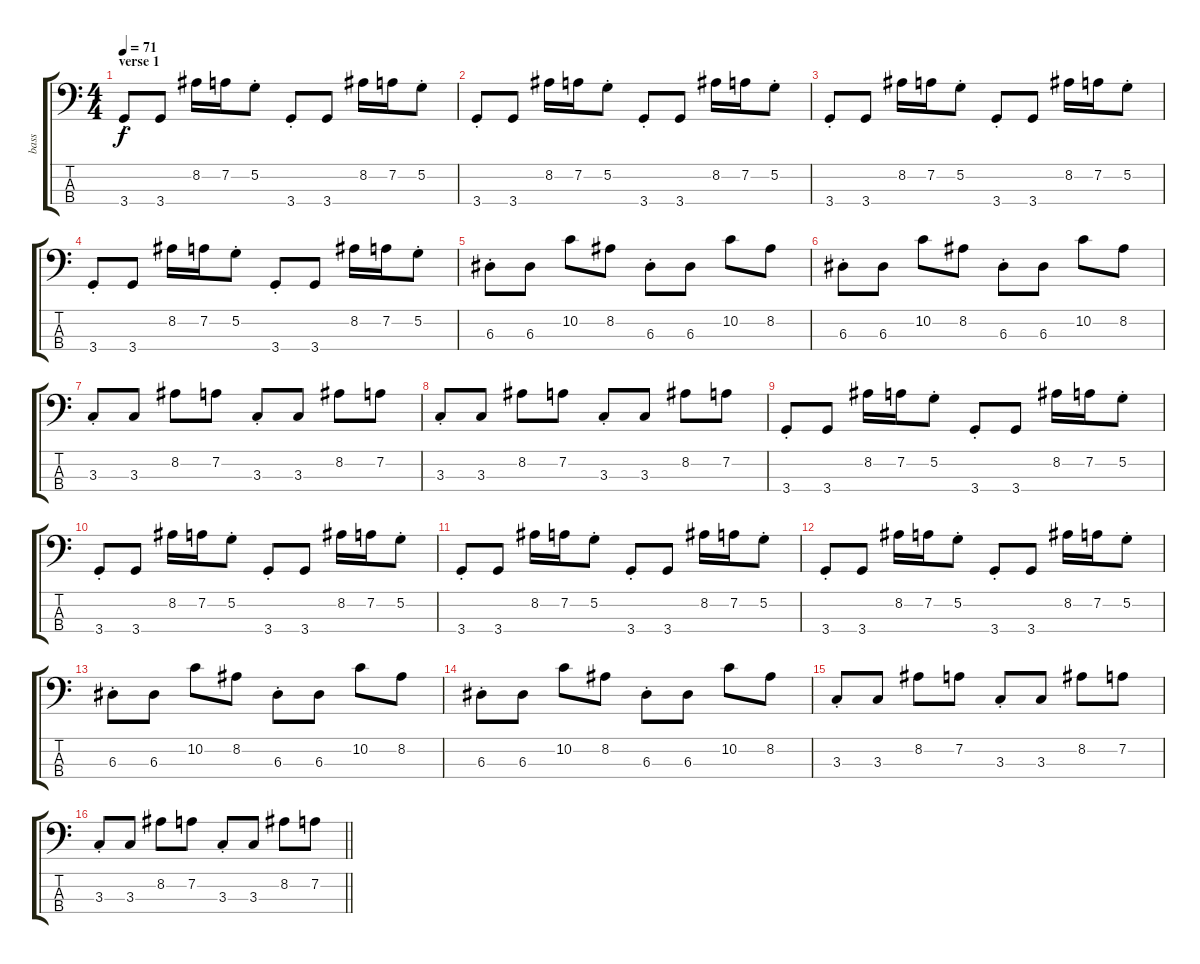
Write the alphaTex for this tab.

\track ("bass " "bass ") {instrument electricguitarjazz}
\staff {score tabs}
\tuning (G2 D2 A1 E1) {hide}
\ts (4 4)
\section ("" "verse 1")
\tempo 71
\clef f4
\ks c
3.4{st}.8{dy f} 3.4.8 8.2.16 7.2.16 5.2{st}.8 3.4{st}.8 3.4.8 8.2.16 7.2.16 5.2{st}.8 |
3.4{st}.8 3.4.8 8.2.16 7.2.16 5.2{st}.8 3.4{st}.8 3.4.8 8.2.16 7.2.16 5.2{st}.8 |
3.4{st}.8 3.4.8 8.2.16 7.2.16 5.2{st}.8 3.4{st}.8 3.4.8 8.2.16 7.2.16 5.2{st}.8 |
3.4{st}.8 3.4.8 8.2.16 7.2.16 5.2{st}.8 3.4{st}.8 3.4.8 8.2.16 7.2.16 5.2{st}.8 |
6.3{st}.8 6.3.8 10.2.8 8.2.8 6.3{st}.8 6.3.8 10.2.8 8.2.8 |
6.3{st}.8 6.3.8 10.2.8 8.2.8 6.3{st}.8 6.3.8 10.2.8 8.2.8 |
3.3{st}.8 3.3.8 8.2.8 7.2.8 3.3{st}.8 3.3.8 8.2.8 7.2.8 |
3.3{st}.8 3.3.8 8.2.8 7.2.8 3.3{st}.8 3.3.8 8.2.8 7.2.8 |
3.4{st}.8 3.4.8 8.2.16 7.2.16 5.2{st}.8 3.4{st}.8 3.4.8 8.2.16 7.2.16 5.2{st}.8 |
3.4{st}.8 3.4.8 8.2.16 7.2.16 5.2{st}.8 3.4{st}.8 3.4.8 8.2.16 7.2.16 5.2{st}.8 |
3.4{st}.8 3.4.8 8.2.16 7.2.16 5.2{st}.8 3.4{st}.8 3.4.8 8.2.16 7.2.16 5.2{st}.8 |
3.4{st}.8 3.4.8 8.2.16 7.2.16 5.2{st}.8 3.4{st}.8 3.4.8 8.2.16 7.2.16 5.2{st}.8 |
6.3{st}.8 6.3.8 10.2.8 8.2.8 6.3{st}.8 6.3.8 10.2.8 8.2.8 |
6.3{st}.8 6.3.8 10.2.8 8.2.8 6.3{st}.8 6.3.8 10.2.8 8.2.8 |
3.3{st}.8 3.3.8 8.2.8 7.2.8 3.3{st}.8 3.3.8 8.2.8 7.2.8 |
\barLineRight lightlight
3.3{st}.8 3.3.8 8.2.8 7.2.8 3.3{st}.8 3.3.8 8.2.8 7.2.8
